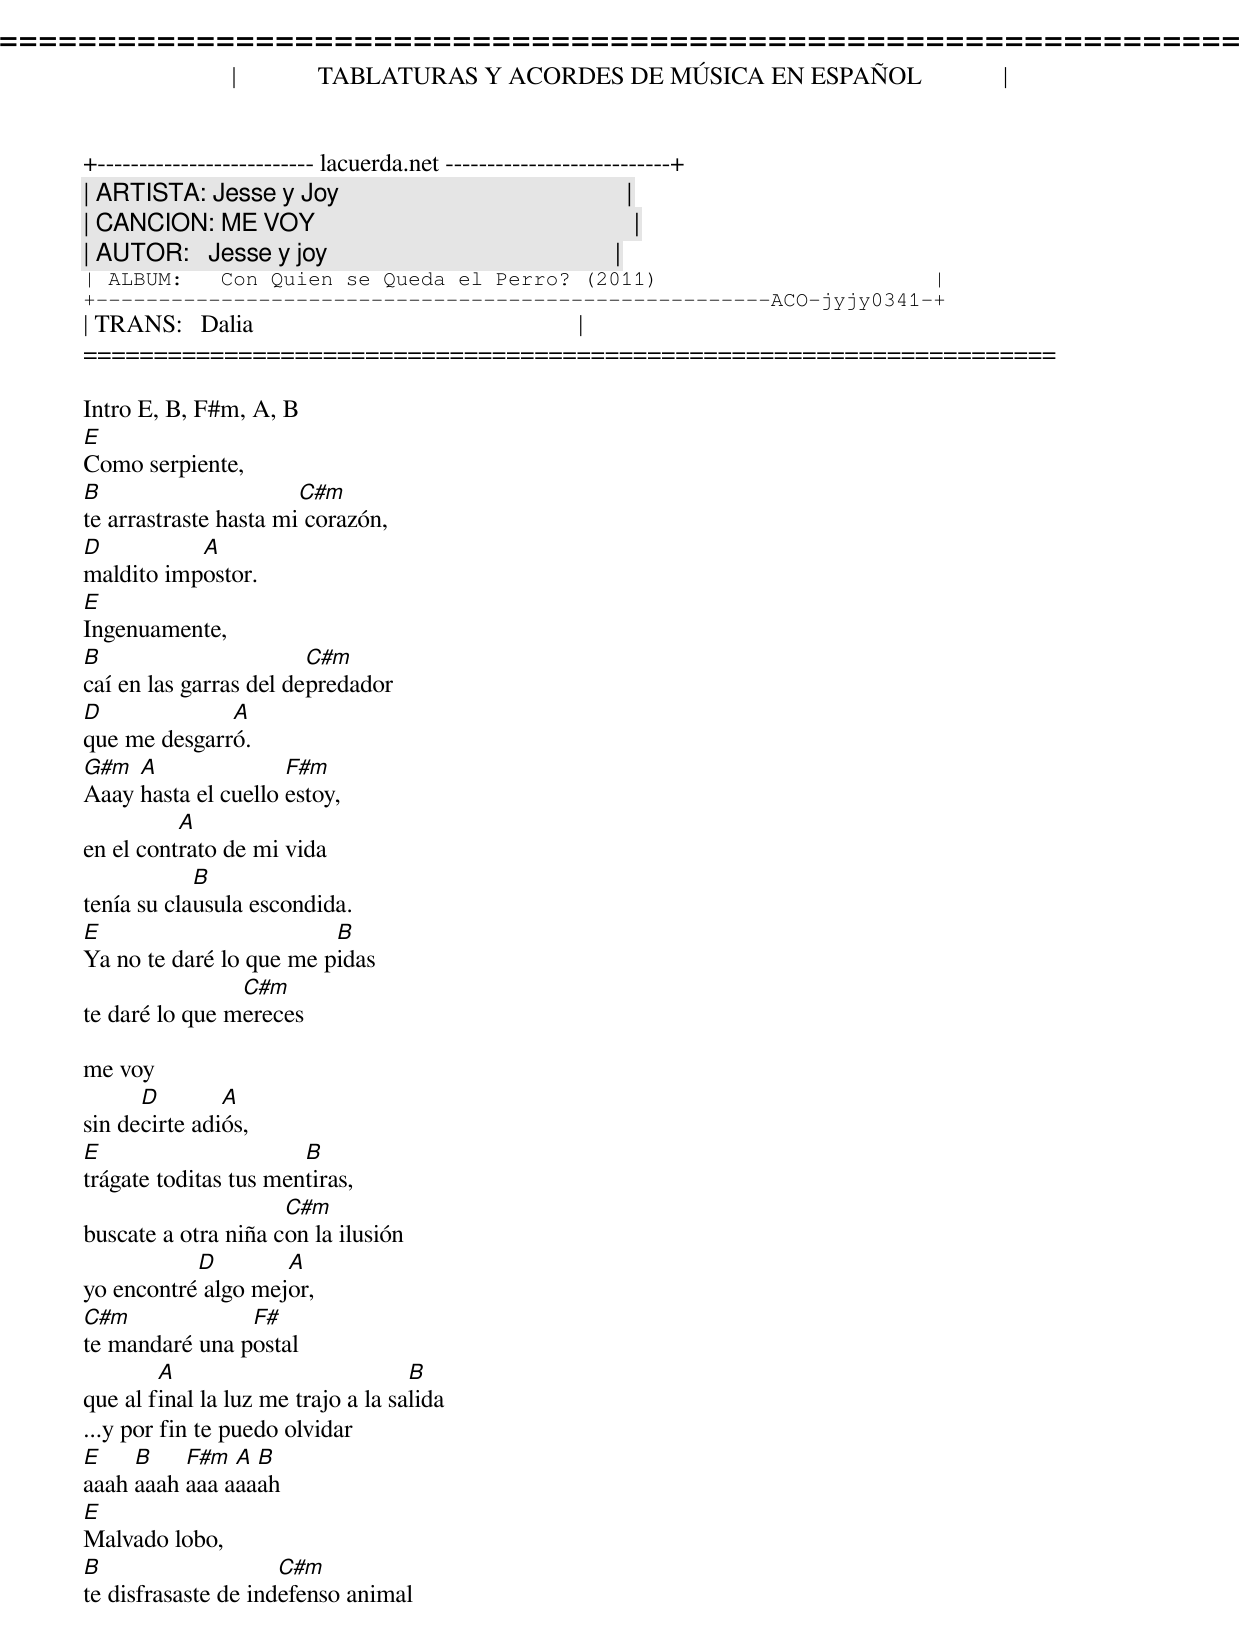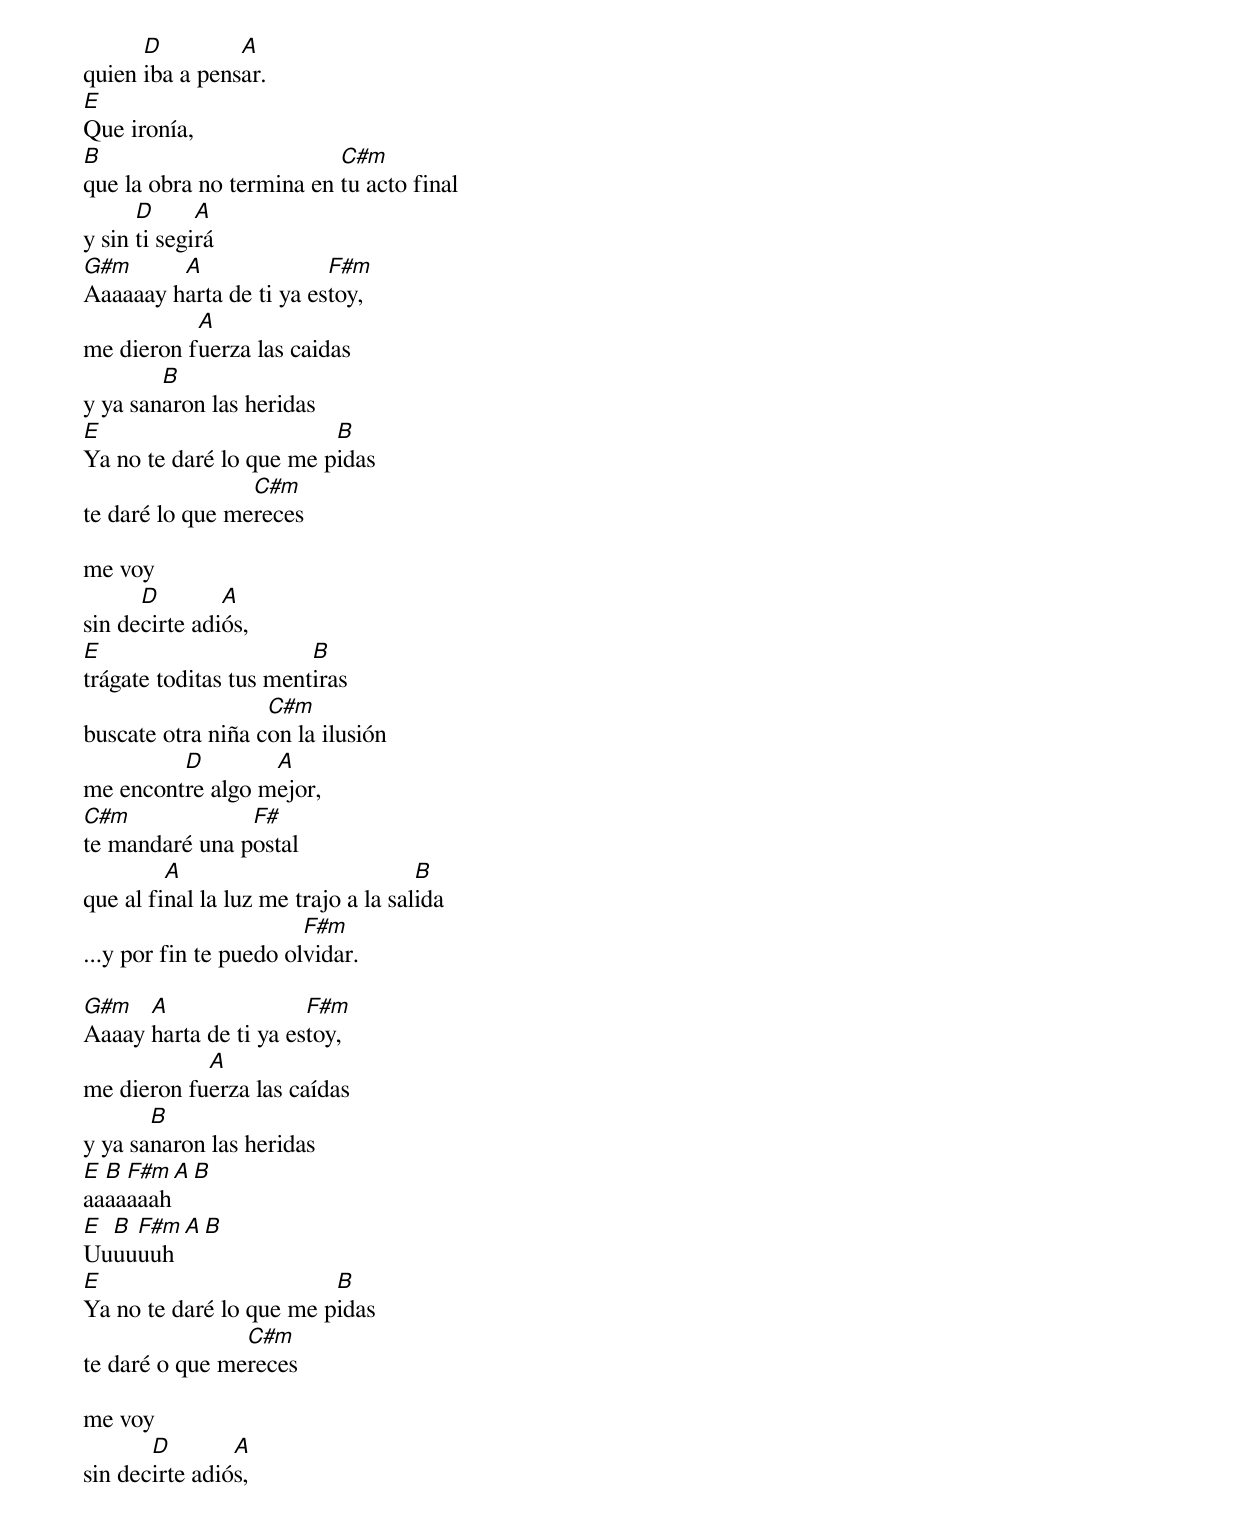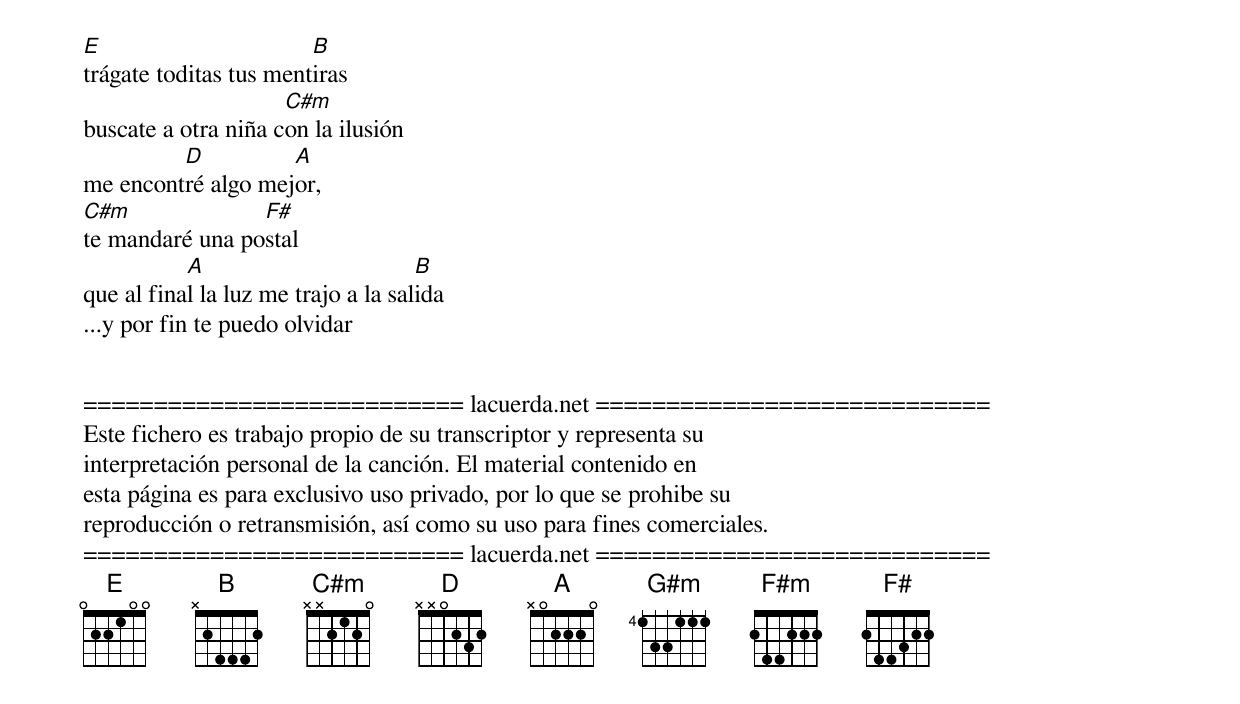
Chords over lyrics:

=====================================================================
|             TABLATURAS Y ACORDES DE MÚSICA EN ESPAÑOL             |
+-------------------------- lacuerda.net ---------------------------+
| ARTISTA: Jesse y Joy                                              |
| CANCION: ME VOY                                                   |
| AUTOR:   Jesse y joy                                              |
| ALBUM:   Con Quien se Queda el Perro? (2011)                      |
+------------------------------------------------------ACO-jyjy0341-+
| TRANS:   Dalia                                                    |
=====================================================================

Intro E, B, F#m, A, B
E
Como serpiente,
B                      C#m
te arrastraste hasta mi corazón,
D          A
maldito impostor.
E
Ingenuamente,
B                       C#m
caí en las garras del depredador
D             A
que me desgarró.
G#m  A               F#m
Aaay hasta el cuello estoy,
          A
en el contrato de mi vida
            B
tenía su clausula escondida.
E                        B
Ya no te daré lo que me pidas
                C#m
te daré lo que mereces

me voy
      D        A
sin decirte adiós,
E                      B
trágate toditas tus mentiras,
                     C#m
buscate a otra niña con la ilusión
           D        A
yo encontré algo mejor,
C#m             F#
te mandaré una postal
        A                           B
que al final la luz me trajo a la salida
...y por fin te puedo olvidar
E    B    F#m  A B
aaah aaah aaa aaaah
E
Malvado lobo,
B                    C#m
te disfrasaste de indefenso animal
      D         A
quien iba a pensar.
E
Que ironía,
B                         C#m
que la obra no termina en tu acto final
      D      A
y sin ti segirá
G#m      A               F#m
Aaaaaay harta de ti ya estoy,
           A
me dieron fuerza las caidas
        B
y ya sanaron las heridas
E                        B
Ya no te daré lo que me pidas
                 C#m
te daré lo que mereces

me voy
      D        A
sin decirte adiós,
E                       B
trágate toditas tus mentiras
                   C#m
buscate otra niña con la ilusión
         D        A
me encontre algo mejor,
C#m             F#
te mandaré una postal
         A                           B
que al final la luz me trajo a la salida
                        F#m
...y por fin te puedo olvidar.

G#m   A                F#m
Aaaay harta de ti ya estoy,
            A
me dieron fuerza las caídas
       B
y ya sanaron las heridas
E B F#m A B
aaaaaaah
E B F#m A B
Uuuuuuh
E                        B
Ya no te daré lo que me pidas
                C#m
te daré o que mereces

me voy
       D        A
sin decirte adiós,
E                       B
trágate toditas tus mentiras
                     C#m
buscate a otra niña con la ilusión
         D          A
me encontré algo mejor,
C#m              F#
te mandaré una postal
           A                         B
que al final la luz me trajo a la salida
...y por fin te puedo olvidar


=========================== lacuerda.net ============================
Este fichero es trabajo propio de su transcriptor y representa su
interpretación personal de la canción. El material contenido en
esta página es para exclusivo uso privado, por lo que se prohibe su
reproducción o retransmisión, así como su uso para fines comerciales.
=========================== lacuerda.net ============================
